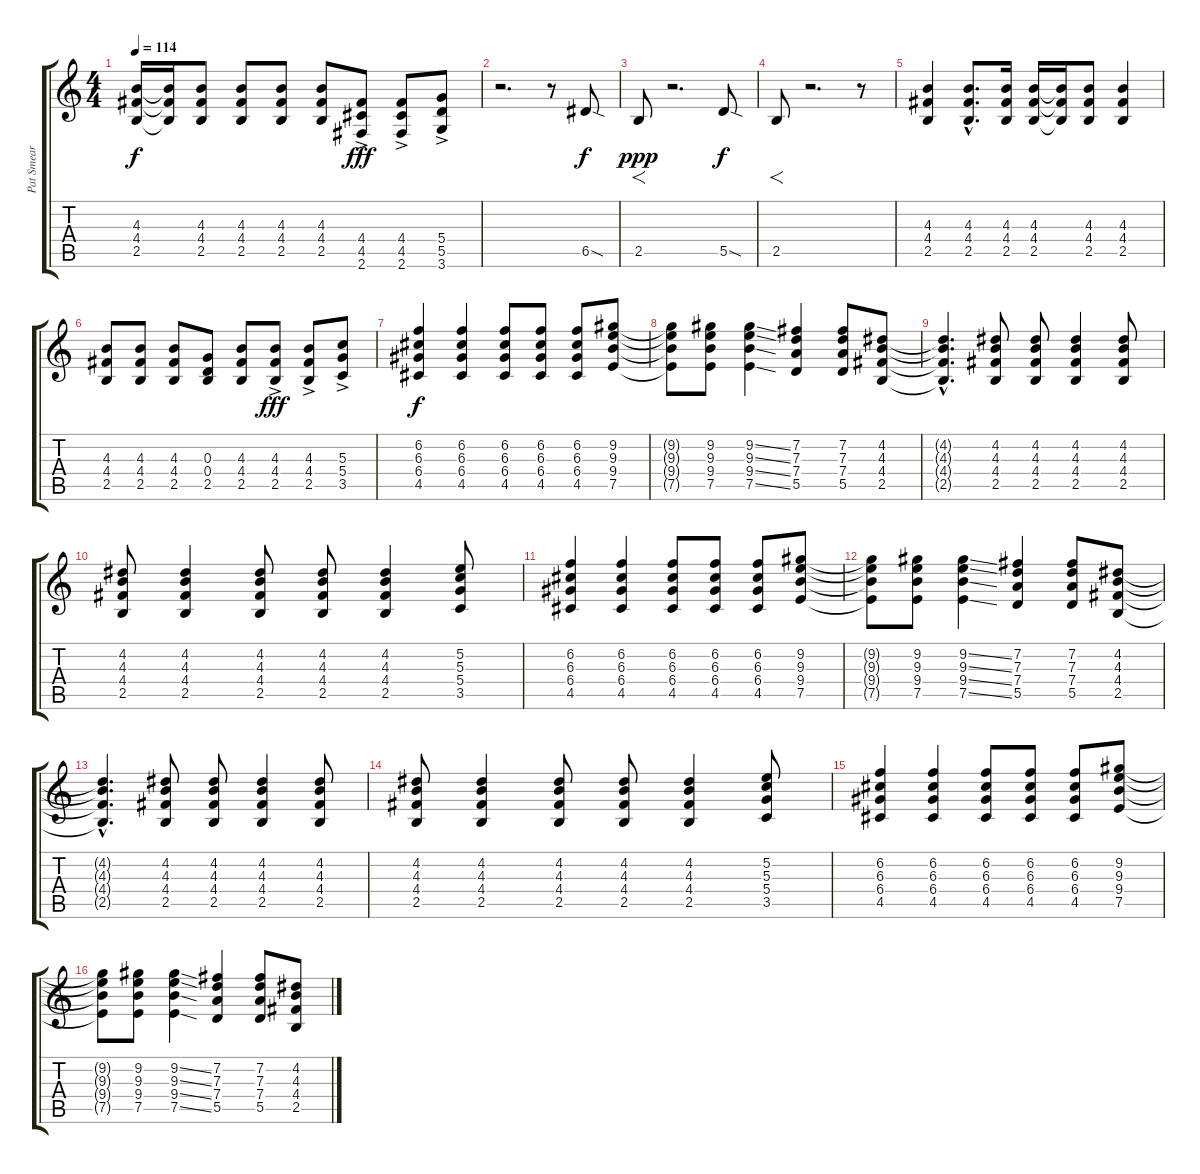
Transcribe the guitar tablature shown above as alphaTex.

\track ("Pat Smear (Guitare)" "Pat Smear ") {instrument electricguitarclean}
\staff {score tabs}
\tuning (E4 B3 G3 D3 A2 E2) {hide}
\ts (4 4)
\tempo 114
\clef g2
\ks c
(4.3 4.4 2.5).16{dy f} (4.3{t} 4.4{t} 2.5{t}).16 (4.3 4.4 2.5).8 (4.3 4.4 2.5).8 (4.3 4.4 2.5).8 (4.3 4.4 2.5).8 (4.4 4.5{ac} 2.6{ac}).8{dy fff} (4.4 4.5{ac} 2.6{ac}).8 (5.4 5.5{ac} 3.6{ac}).8 |
r.2{d volume 14 instrument electricguitarclean} r.8 6.5{sod}.8{dy f} |
2.5.8{f dy ppp} r.2{d} 5.5{sod}.8{dy f} |
2.5.8{f} r.2{d} r.8 |
(4.3 4.4 2.5).4{volume 11 instrument distortionguitar} (4.3{hac} 4.4{hac} 2.5{hac}).8{d} (4.3 4.4 2.5).16 (4.3 4.4 2.5).16 (4.3{t} 4.4{t} 2.5{t}).16 (4.3 4.4 2.5).8 (4.3 4.4 2.5).4 |
(4.3 4.4 2.5).8 (4.3 4.4 2.5).8 (4.3 4.4 2.5).8 (0.3 0.4 2.5).8 (4.3 4.4 2.5).8 (4.3 4.4 2.5{ac}).8{dy fff} (4.3 4.4 2.5{ac}).8 (5.3 5.4 3.5{ac}).8 |
(6.2 6.3 6.4 4.5).4{dy f} (6.2 6.3 6.4 4.5).4 (6.2 6.3 6.4 4.5).8 (6.2 6.3 6.4 4.5).8 (6.2 6.3 6.4 4.5).8 (9.2 9.3 9.4 7.5).8 |
(9.2{t} 9.3{t} 9.4{t} 7.5{t}).8 (9.2 9.3 9.4 7.5).8 (9.2{ss} 9.3{ss} 9.4{ss} 7.5{ss}).4 (7.2 7.3 7.4 5.5).4 (7.2 7.3 7.4 5.5).8 (4.2 4.3 4.4 2.5).8 |
(4.2{hac t} 4.3{hac t} 4.4{hac t} 2.5{hac t}).4{d} (4.2 4.3 4.4 2.5).8 (4.2 4.3 4.4 2.5).8 (4.2 4.3 4.4 2.5).4 (4.2 4.3 4.4 2.5).8 |
(4.2 4.3 4.4 2.5).8 (4.2 4.3 4.4 2.5).4 (4.2 4.3 4.4 2.5).8 (4.2 4.3 4.4 2.5).8 (4.2 4.3 4.4 2.5).4 (5.2 5.3 5.4 3.5).8 |
(6.2 6.3 6.4 4.5).4 (6.2 6.3 6.4 4.5).4 (6.2 6.3 6.4 4.5).8 (6.2 6.3 6.4 4.5).8 (6.2 6.3 6.4 4.5).8 (9.2 9.3 9.4 7.5).8 |
(9.2{t} 9.3{t} 9.4{t} 7.5{t}).8 (9.2 9.3 9.4 7.5).8 (9.2{ss} 9.3{ss} 9.4{ss} 7.5{ss}).4 (7.2 7.3 7.4 5.5).4 (7.2 7.3 7.4 5.5).8 (4.2 4.3 4.4 2.5).8 |
(4.2{hac t} 4.3{hac t} 4.4{hac t} 2.5{hac t}).4{d} (4.2 4.3 4.4 2.5).8 (4.2 4.3 4.4 2.5).8 (4.2 4.3 4.4 2.5).4 (4.2 4.3 4.4 2.5).8 |
(4.2 4.3 4.4 2.5).8 (4.2 4.3 4.4 2.5).4 (4.2 4.3 4.4 2.5).8 (4.2 4.3 4.4 2.5).8 (4.2 4.3 4.4 2.5).4 (5.2 5.3 5.4 3.5).8 |
(6.2 6.3 6.4 4.5).4 (6.2 6.3 6.4 4.5).4 (6.2 6.3 6.4 4.5).8 (6.2 6.3 6.4 4.5).8 (6.2 6.3 6.4 4.5).8 (9.2 9.3 9.4 7.5).8 |
(9.2{t} 9.3{t} 9.4{t} 7.5{t}).8 (9.2 9.3 9.4 7.5).8 (9.2{ss} 9.3{ss} 9.4{ss} 7.5{ss}).4 (7.2 7.3 7.4 5.5).4 (7.2 7.3 7.4 5.5).8 (4.2 4.3 4.4 2.5).8
